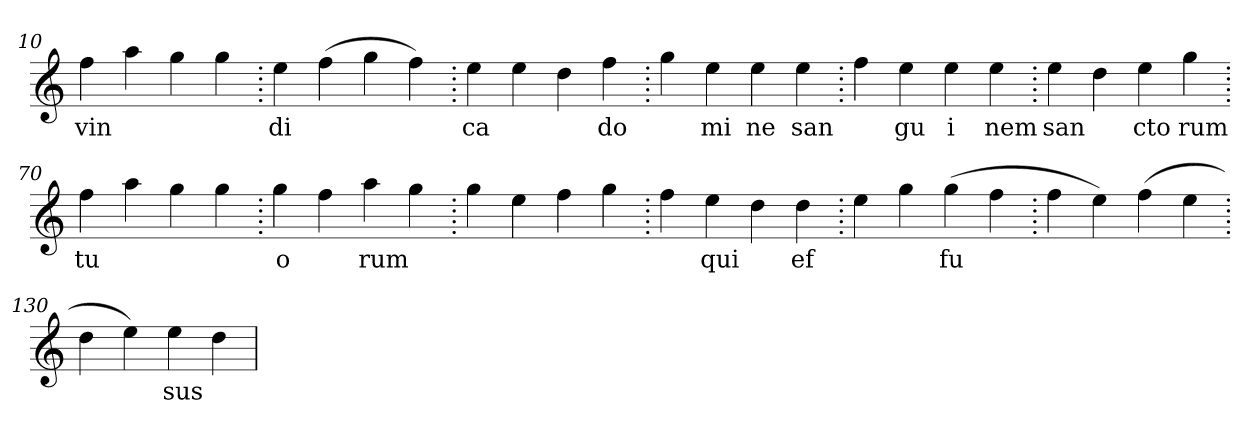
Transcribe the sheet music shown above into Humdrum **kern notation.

**kern	**text
*part1	*part1
*staff1	*staff1
*clefG2	*
=10.	=10.
4ff	vin
4aa	.
4gg	.
4gg	.
=20.	=20.
4ee	di
(>4ff	.
4gg	.
4ff)	.
=30.	=30.
4ee	ca
4ee	.
4dd	.
4ff	do
=40.	=40.
4gg	.
4ee	mi
4ee	ne
4ee	san
=50.	=50.
4ff	.
4ee	gu
4ee	i
4ee	nem
=60.	=60.
4ee	san
4dd	.
4ee	cto
4gg	rum
=70.	=70.
4ff	tu
4aa	.
4gg	.
4gg	.
=80.	=80.
4gg	o
4ff	.
4aa	rum
4gg	.
=90.	=90.
4gg	.
4ee	.
4ff	.
4gg	.
=100.	=100.
4ff	.
4ee	qui
4dd	.
4dd	ef
=110.	=110.
4ee	.
4gg	.
(>4gg	fu
4ff	.
=120.	=120.
4ff	.
4ee)	.
(>4ff	.
4ee	.
=130.	=130.
4dd	.
4ee)	.
4ee	sus
4dd	.
=	=
*-	*-
